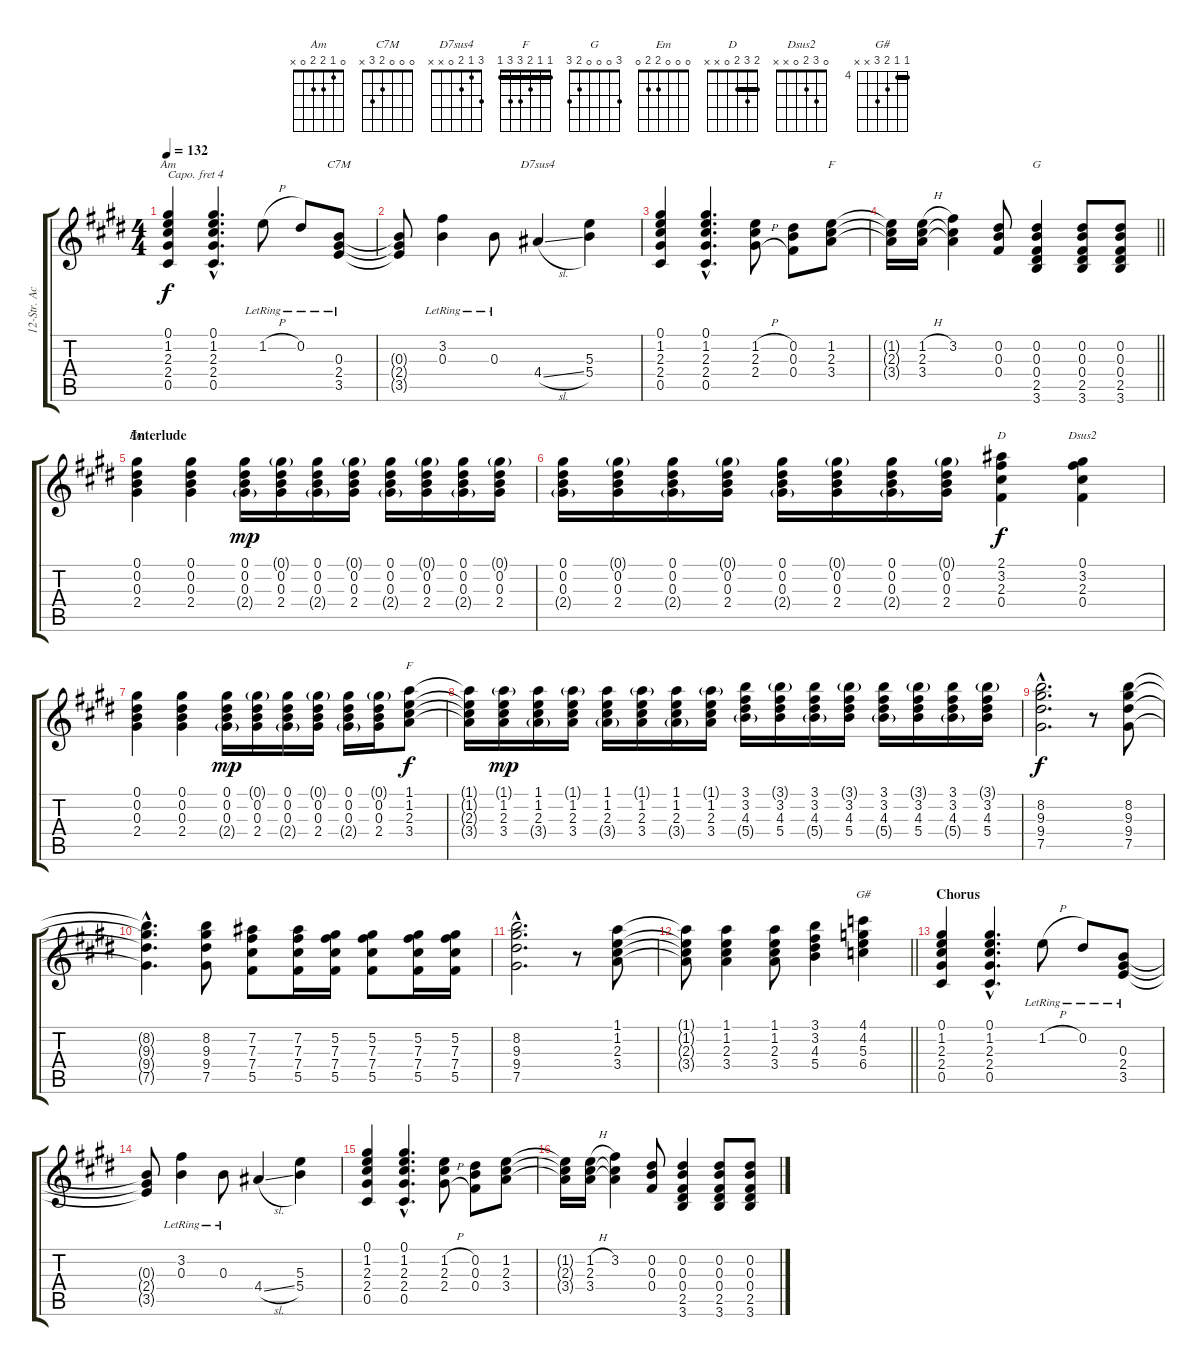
\track ("12-Str. Ac-Guitar" "12-Str. Ac") {instrument acousticguitarsteel}
\staff {score tabs}
\capo 4
\tuning (E4 B3 G3 D3 A2 E2) {hide}
\chord ("Am" 0 1 2 2 0 x)
\chord ("C7M" 0 0 0 2 3 x)
\chord ("D7sus4" 3 1 2 0 x x)
\chord ("F" x 1 2 3 x x)
\chord ("G" 3 0 0 0 2 3)
\chord ("Em" 0 0 0 2 2 0)
\chord ("D" 2 3 2 0 x x) {barre 2}
\chord ("Dsus2" 0 3 2 0 x x)
\chord ("F" 1 1 2 3 3 1) {barre 1}
\chord ("G#" 4 4 5 6 x x) {firstfret 4 barre 4}
\ts (4 4)
\tempo 132
\clef g2
\ks e
(0.1 1.2 2.3 2.4 0.5).4{ch "Am" dy f} (0.1{hac} 1.2{hac} 2.3{hac} 2.4{hac} 0.5{hac}).4{d} 1.2{h lr}.8 0.2{lr}.8 (0.3{lr} 2.4{lr} 3.5{lr}).8{ch "C7M"} |
(0.3{t} 2.4{t} 3.5{t}).8 (3.2{lr} 0.3{lr}).4 0.3{lr}.8 4.4{sl}.4{ch "D7sus4"} (5.3 5.4).4 |
(0.1 1.2 2.3 2.4 0.5).4 (0.1{hac} 1.2{hac} 2.3{hac} 2.4{hac} 0.5{hac}).4{d} (1.2{h} 2.3{h} 2.4{h}).8 (0.2 0.3 0.4).8 (1.2 2.3 3.4).8{ch "F"} |
\barLineRight lightlight
(1.2{t} 2.3{t} 3.4{t}).16 (1.2{h} 2.3 3.4).16 (3.2 2.3{t} 3.4{t}).4 (0.2 0.3 0.4).8 (0.2 0.3 0.4 2.5 3.6).4{ch "G"} (0.2 0.3 0.4 2.5 3.6).8 (0.2 0.3 0.4 2.5 3.6).8 |
\section ("" "Interlude")
(0.1 0.2 0.3 2.4).4{ch "Em"} (0.1 0.2 0.3 2.4).4 (0.1 0.2 0.3 2.4{g}).16{dy mp} (0.1{g} 0.2 0.3 2.4).16 (0.1 0.2 0.3 2.4{g}).16 (0.1{g} 0.2 0.3 2.4).16 (0.1 0.2 0.3 2.4{g}).16 (0.1{g} 0.2 0.3 2.4).16 (0.1 0.2 0.3 2.4{g}).16 (0.1{g} 0.2 0.3 2.4).16 |
(0.1 0.2 0.3 2.4{g}).16 (0.1{g} 0.2 0.3 2.4).16 (0.1 0.2 0.3 2.4{g}).16 (0.1{g} 0.2 0.3 2.4).16 (0.1 0.2 0.3 2.4{g}).16 (0.1{g} 0.2 0.3 2.4).16 (0.1 0.2 0.3 2.4{g}).16 (0.1{g} 0.2 0.3 2.4).16 (2.1 3.2 2.3 0.4).4{ch "D" dy f} (0.1 3.2 2.3 0.4).4{ch "Dsus2"} |
(0.1 0.2 0.3 2.4).4 (0.1 0.2 0.3 2.4).4 (0.1 0.2 0.3 2.4{g}).16{dy mp} (0.1{g} 0.2 0.3 2.4).16 (0.1 0.2 0.3 2.4{g}).16 (0.1{g} 0.2 0.3 2.4).16 (0.1 0.2 0.3 2.4{g}).16 (0.1{g} 0.2 0.3 2.4).16 (1.1 1.2 2.3 3.4).8{ch "F" dy f} |
(1.1{t} 1.2{t} 2.3{t} 3.4{t}).16 (1.1{g} 1.2 2.3 3.4).16{dy mp} (1.1 1.2 2.3 3.4{g}).16 (1.1{g} 1.2 2.3 3.4).16 (1.1 1.2 2.3 3.4{g}).16 (1.1{g} 1.2 2.3 3.4).16 (1.1 1.2 2.3 3.4{g}).16 (1.1{g} 1.2 2.3 3.4).16 (3.1 3.2 4.3 5.4{g}).16 (3.1{g} 3.2 4.3 5.4).16 (3.1 3.2 4.3 5.4{g}).16 (3.1{g} 3.2 4.3 5.4).16 (3.1 3.2 4.3 5.4{g}).16 (3.1{g} 3.2 4.3 5.4).16 (3.1 3.2 4.3 5.4{g}).16 (3.1{g} 3.2 4.3 5.4).16 |
(8.2{hac} 9.3{hac} 9.4{hac} 7.5{hac}).2{d dy f} r.8 (8.2 9.3 9.4 7.5).8 |
(8.2{hac t} 9.3{hac t} 9.4{hac t} 7.5{hac t}).4{d} (8.2 9.3 9.4 7.5).8 (7.2 7.3 7.4 5.5).8 (7.2 7.3 7.4 5.5).16 (5.2 7.3 7.4 5.5).16 (5.2 7.3 7.4 5.5).8 (5.2 7.3 7.4 5.5).16 (5.2 7.3 7.4 5.5).16 |
(8.2{hac} 9.3{hac} 9.4{hac} 7.5{hac}).2{d} r.8 (1.1 1.2 2.3 3.4).8 |
\barLineRight lightlight
(1.1{t} 1.2{t} 2.3{t} 3.4{t}).8 (1.1 1.2 2.3 3.4).4 (1.1 1.2 2.3 3.4).8 (3.1 3.2 4.3 5.4).4 (4.1 4.2 5.3 6.4).4{ch "G#"} |
\section ("" "Chorus")
(0.1 1.2 2.3 2.4 0.5).4 (0.1{hac} 1.2{hac} 2.3{hac} 2.4{hac} 0.5{hac}).4{d} 1.2{h lr}.8 0.2{lr}.8 (0.3{lr} 2.4{lr} 3.5{lr}).8 |
(0.3{t} 2.4{t} 3.5{t}).8 (3.2{lr} 0.3{lr}).4 0.3{lr}.8 4.4{sl}.4 (5.3 5.4).4 |
(0.1 1.2 2.3 2.4 0.5).4 (0.1{hac} 1.2{hac} 2.3{hac} 2.4{hac} 0.5{hac}).4{d} (1.2{h} 2.3{h} 2.4{h}).8 (0.2 0.3 0.4).8 (1.2 2.3 3.4).8 |
(1.2{t} 2.3{t} 3.4{t}).16 (1.2{h} 2.3 3.4).16 (3.2 2.3{t} 3.4{t}).4 (0.2 0.3 0.4).8 (0.2 0.3 0.4 2.5 3.6).4 (0.2 0.3 0.4 2.5 3.6).8 (0.2 0.3 0.4 2.5 3.6).8
